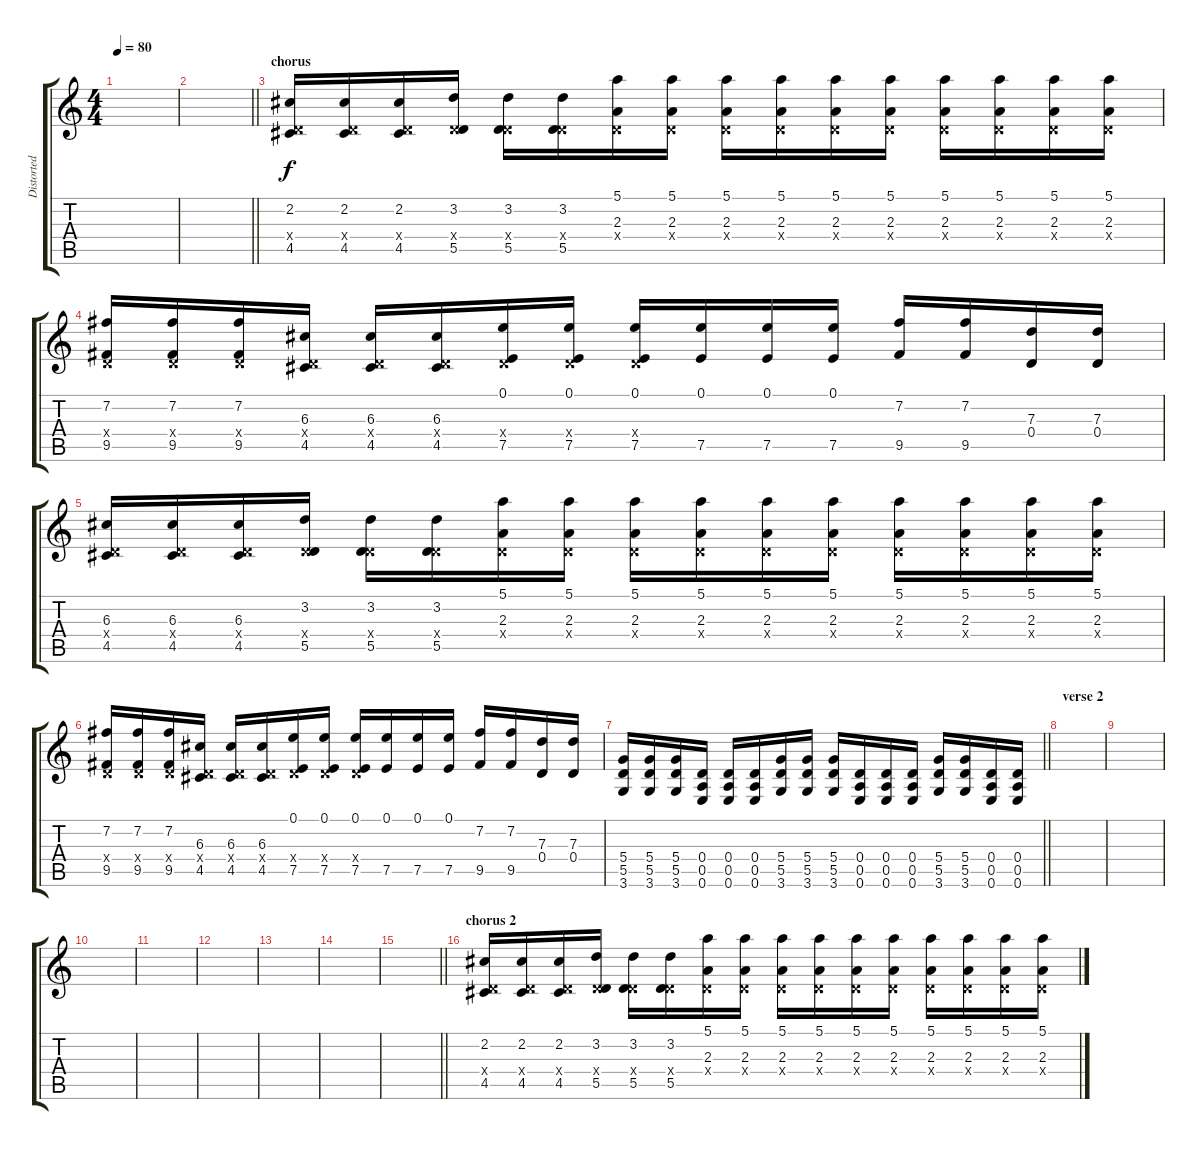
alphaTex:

\track ("Distorted Guitar 2" "Distorted ") {instrument overdrivenguitar}
\staff {score tabs}
\tuning (E4 B3 G3 D3 A2 E2) {hide}
\ts (4 4)
\tempo 80
\clef g2
\ks c
|
\barLineRight lightlight
|
\section ("" "chorus")
(2.2 0.4{x} 4.5).16 (2.2 0.4{x} 4.5).16 (2.2 0.4{x} 4.5).16 (3.2 0.4{x} 5.5).16 (3.2 0.4{x} 5.5).16 (3.2 0.4{x} 5.5).16 (5.1 2.3 0.4{x}).16 (5.1 2.3 0.4{x}).16 (5.1 2.3 0.4{x}).16 (5.1 2.3 0.4{x}).16 (5.1 2.3 0.4{x}).16 (5.1 2.3 0.4{x}).16 (5.1 2.3 0.4{x}).16 (5.1 2.3 0.4{x}).16 (5.1 2.3 0.4{x}).16 (5.1 2.3 0.4{x}).16 |
(7.2 0.4{x} 9.5).16 (7.2 0.4{x} 9.5).16 (7.2 0.4{x} 9.5).16 (6.3 0.4{x} 4.5).16 (6.3 0.4{x} 4.5).16 (6.3 0.4{x} 4.5).16 (0.1 0.4{x} 7.5).16 (0.1 0.4{x} 7.5).16 (0.1 0.4{x} 7.5).16 (0.1 7.5).16 (0.1 7.5).16 (0.1 7.5).16 (7.2 9.5).16 (7.2 9.5).16 (7.3 0.4).16 (7.3 0.4).16 |
(6.3 0.4{x} 4.5).16 (6.3 0.4{x} 4.5).16 (6.3 0.4{x} 4.5).16 (3.2 0.4{x} 5.5).16 (3.2 0.4{x} 5.5).16 (3.2 0.4{x} 5.5).16 (5.1 2.3 0.4{x}).16 (5.1 2.3 0.4{x}).16 (5.1 2.3 0.4{x}).16 (5.1 2.3 0.4{x}).16 (5.1 2.3 0.4{x}).16 (5.1 2.3 0.4{x}).16 (5.1 2.3 0.4{x}).16 (5.1 2.3 0.4{x}).16 (5.1 2.3 0.4{x}).16 (5.1 2.3 0.4{x}).16 |
(7.2 0.4{x} 9.5).16 (7.2 0.4{x} 9.5).16 (7.2 0.4{x} 9.5).16 (6.3 0.4{x} 4.5).16 (6.3 0.4{x} 4.5).16 (6.3 0.4{x} 4.5).16 (0.1 0.4{x} 7.5).16 (0.1 0.4{x} 7.5).16 (0.1 0.4{x} 7.5).16 (0.1 7.5).16 (0.1 7.5).16 (0.1 7.5).16 (7.2 9.5).16 (7.2 9.5).16 (7.3 0.4).16 (7.3 0.4).16 |
\barLineRight lightlight
(5.4 5.5 3.6).16 (5.4 5.5 3.6).16 (5.4 5.5 3.6).16 (0.4 0.5 0.6).16 (0.4 0.5 0.6).16 (0.4 0.5 0.6).16 (5.4 5.5 3.6).16 (5.4 5.5 3.6).16 (5.4 5.5 3.6).16 (0.4 0.5 0.6).16 (0.4 0.5 0.6).16 (0.4 0.5 0.6).16 (5.4 5.5 3.6).16 (5.4 5.5 3.6).16 (0.4 0.5 0.6).16 (0.4 0.5 0.6).16 |
\section ("" "verse 2")
|
|
|
|
|
|
|
\barLineRight lightlight
|
\section ("" "chorus 2")
(2.2 0.4{x} 4.5).16 (2.2 0.4{x} 4.5).16 (2.2 0.4{x} 4.5).16 (3.2 0.4{x} 5.5).16 (3.2 0.4{x} 5.5).16 (3.2 0.4{x} 5.5).16 (5.1 2.3 0.4{x}).16 (5.1 2.3 0.4{x}).16 (5.1 2.3 0.4{x}).16 (5.1 2.3 0.4{x}).16 (5.1 2.3 0.4{x}).16 (5.1 2.3 0.4{x}).16 (5.1 2.3 0.4{x}).16 (5.1 2.3 0.4{x}).16 (5.1 2.3 0.4{x}).16 (5.1 2.3 0.4{x}).16
